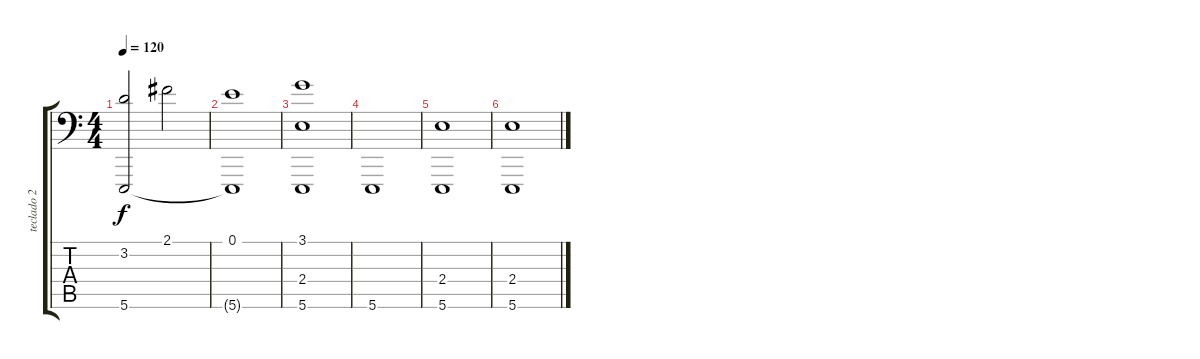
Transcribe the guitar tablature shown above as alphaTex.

\track ("teclado 2" "teclado 2") {instrument stringensemble2}
\staff {score tabs}
\tuning (E4 B3 G3 D3 A2 B0) {hide}
\ts (4 4)
\tempo 120
\clef f4
\ks c
(3.2 5.6).2{dy f} 2.1.2 |
(0.1 5.6{t}).1 |
(3.1 2.4 5.6).1 |
5.6.1 |
(2.4 5.6).1 |
(2.4 5.6).1
